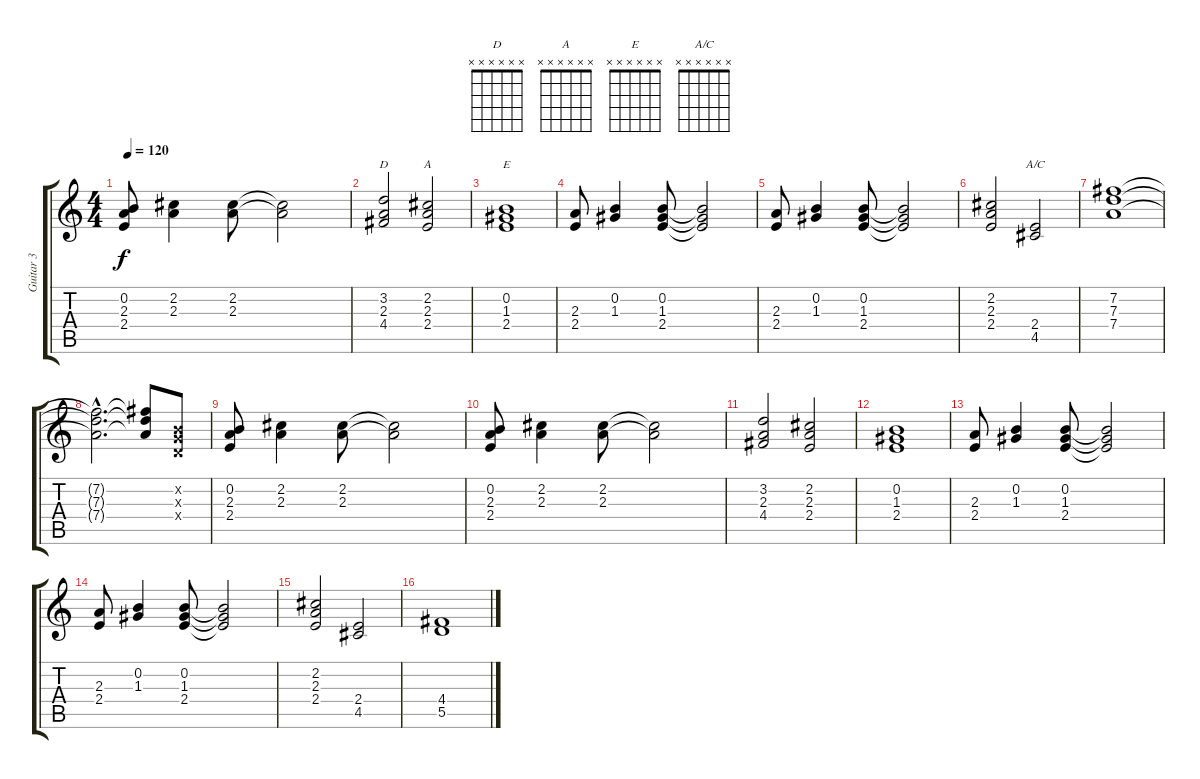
\track ("Guitar 3" "Guitar 3") {instrument acousticguitarsteel}
\staff {score tabs}
\tuning (E4 B3 G3 D3 A2 E2) {hide}
\chord ("D" x x x x x x) {firstfret 0}
\chord ("A" x x x x x x) {firstfret 0}
\chord ("E" x x x x x x) {firstfret 0}
\chord ("A/C" x x x x x x) {firstfret 0}
\ts (4 4)
\tempo 120
\clef g2
\ks c
(0.2 2.3 2.4).8{dy f} (2.2 2.3).4 (2.2 2.3).8 (2.2{t} 2.3{t}).2 |
(3.2 2.3 4.4).2{ch "D"} (2.2 2.3 2.4).2{ch "A"} |
(0.2 1.3 2.4).1{ch "E"} |
(2.3 2.4).8 (0.2 1.3).4 (0.2 1.3 2.4).8 (0.2{t} 1.3{t} 2.4{t}).2 |
(2.3 2.4).8 (0.2 1.3).4 (0.2 1.3 2.4).8 (0.2{t} 1.3{t} 2.4{t}).2 |
(2.2 2.3 2.4).2 (2.4 4.5).2{ch "A/C"} |
(7.2 7.3 7.4).1 |
(7.2{hac t} 7.3{hac t} 7.4{hac t}).2{d} (7.2{t} 7.3{t} 7.4{t}).8 (0.2{x} 0.3{x} 0.4{x}).8 |
(0.2 2.3 2.4).8 (2.2 2.3).4 (2.2 2.3).8 (2.2{t} 2.3{t}).2 |
(0.2 2.3 2.4).8 (2.2 2.3).4 (2.2 2.3).8 (2.2{t} 2.3{t}).2 |
(3.2 2.3 4.4).2 (2.2 2.3 2.4).2 |
(0.2 1.3 2.4).1 |
(2.3 2.4).8 (0.2 1.3).4 (0.2 1.3 2.4).8 (0.2{t} 1.3{t} 2.4{t}).2 |
(2.3 2.4).8 (0.2 1.3).4 (0.2 1.3 2.4).8 (0.2{t} 1.3{t} 2.4{t}).2 |
(2.2 2.3 2.4).2 (2.4 4.5).2 |
(4.4 5.5).1
